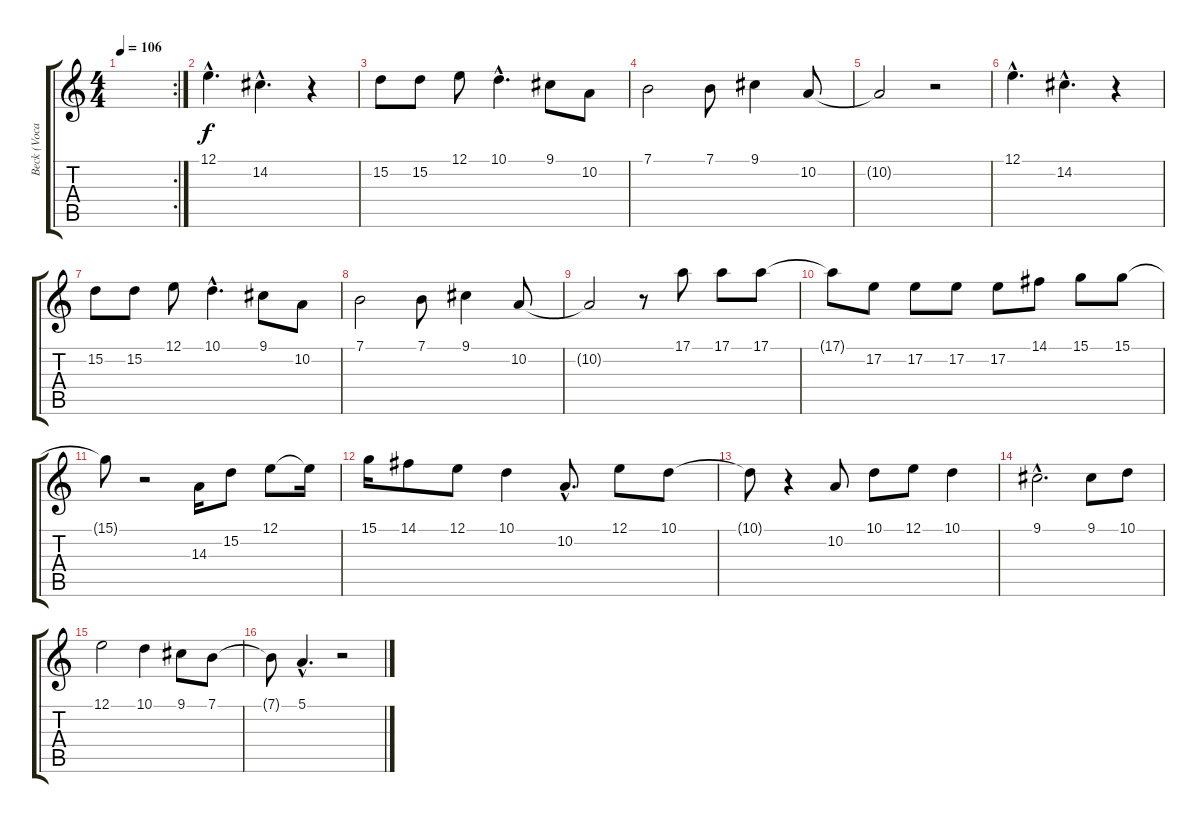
\track ("Beck (Vocals)" "Beck (Voca") {instrument synthstrings2}
\staff {score tabs}
\tuning (E4 B3 G3 D3 A2 E2) {hide}
\rc 2
\ts (4 4)
\tempo 106
\clef g2
\ks c
|
12.1{hac}.4{d} 14.2{hac}.4{d} r.4 |
15.2.8 15.2.8 12.1.8 10.1{hac}.4{d} 9.1.8 10.2.8 |
7.1.2 7.1.8 9.1.4 10.2.8 |
10.2{t}.2 r.2 |
12.1{hac}.4{d} 14.2{hac}.4{d} r.4 |
15.2.8 15.2.8 12.1.8 10.1{hac}.4{d} 9.1.8 10.2.8 |
7.1.2 7.1.8 9.1.4 10.2.8 |
10.2{t}.2 r.8 17.1.8 17.1.8 17.1.8 |
17.1{t}.8 17.2.8 17.2.8 17.2.8 17.2.8 14.1.8 15.1.8 15.1.8 |
15.1{t}.8 r.2 14.3.16 15.2.8 12.1.8 12.1{t}.16 |
15.1.16 14.1.8 12.1.8 10.1.4 10.2{hac}.8{d} 12.1.8 10.1.8 |
10.1{t}.8 r.4 10.2.8 10.1.8 12.1.8 10.1.4 |
9.1{hac}.2{d} 9.1.8 10.1.8 |
12.1.2 10.1.4 9.1.8 7.1.8 |
7.1{t}.8 5.1{hac}.4{d} r.2
